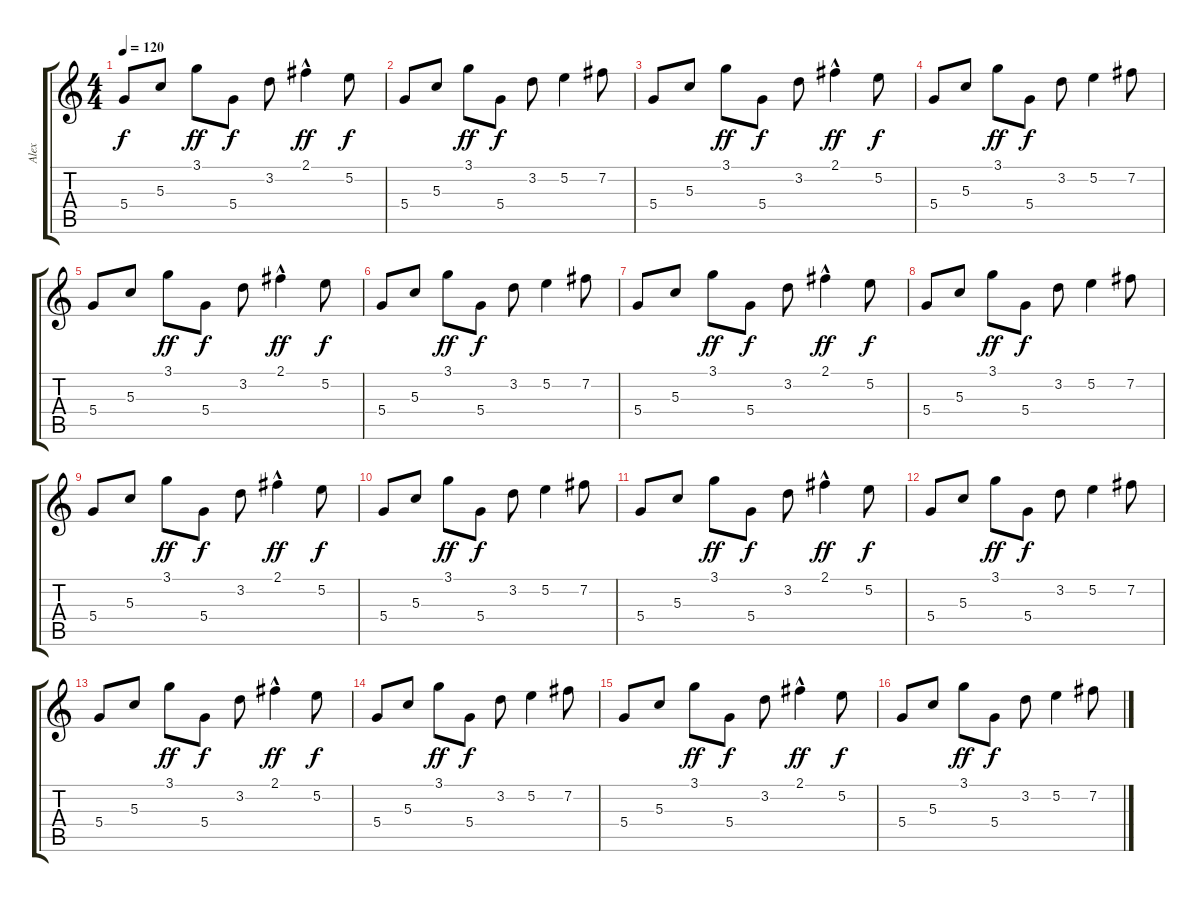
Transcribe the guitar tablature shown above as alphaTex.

\track ("Alex" "Alex") {instrument overdrivenguitar}
\staff {score tabs}
\tuning (E4 B3 G3 D3 A2 E2) {hide}
\ts (4 4)
\tempo 120
\clef g2
\ks c
5.4.8{dy f} 5.3.8 3.1.8{dy ff} 5.4.8{dy f} 3.2.8 2.1{hac}.4{dy ff} 5.2.8{dy f} |
5.4.8 5.3.8 3.1.8{dy ff} 5.4.8{dy f} 3.2.8 5.2.4 7.2.8 |
5.4.8 5.3.8 3.1.8{dy ff} 5.4.8{dy f} 3.2.8 2.1{hac}.4{dy ff} 5.2.8{dy f} |
5.4.8 5.3.8 3.1.8{dy ff} 5.4.8{dy f} 3.2.8 5.2.4 7.2.8 |
5.4.8 5.3.8 3.1.8{dy ff} 5.4.8{dy f} 3.2.8 2.1{hac}.4{dy ff} 5.2.8{dy f} |
5.4.8 5.3.8 3.1.8{dy ff} 5.4.8{dy f} 3.2.8 5.2.4 7.2.8 |
5.4.8 5.3.8 3.1.8{dy ff} 5.4.8{dy f} 3.2.8 2.1{hac}.4{dy ff} 5.2.8{dy f} |
5.4.8 5.3.8 3.1.8{dy ff} 5.4.8{dy f} 3.2.8 5.2.4 7.2.8 |
5.4.8 5.3.8 3.1.8{dy ff} 5.4.8{dy f} 3.2.8 2.1{hac}.4{dy ff} 5.2.8{dy f} |
5.4.8 5.3.8 3.1.8{dy ff} 5.4.8{dy f} 3.2.8 5.2.4 7.2.8 |
5.4.8 5.3.8 3.1.8{dy ff} 5.4.8{dy f} 3.2.8 2.1{hac}.4{dy ff} 5.2.8{dy f} |
5.4.8 5.3.8 3.1.8{dy ff} 5.4.8{dy f} 3.2.8 5.2.4 7.2.8 |
5.4.8 5.3.8 3.1.8{dy ff} 5.4.8{dy f} 3.2.8 2.1{hac}.4{dy ff} 5.2.8{dy f} |
5.4.8 5.3.8 3.1.8{dy ff} 5.4.8{dy f} 3.2.8 5.2.4 7.2.8 |
5.4.8 5.3.8 3.1.8{dy ff} 5.4.8{dy f} 3.2.8 2.1{hac}.4{dy ff} 5.2.8{dy f} |
5.4.8 5.3.8 3.1.8{dy ff} 5.4.8{dy f} 3.2.8 5.2.4 7.2.8
